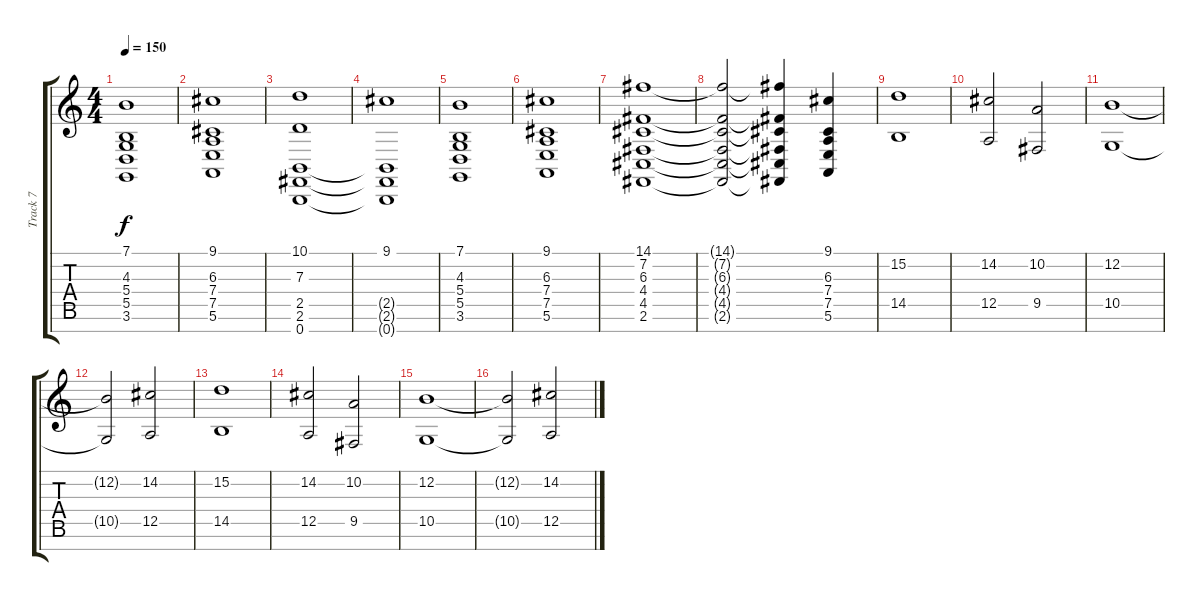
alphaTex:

\track ("Track 7" "Track 7") {instrument stringensemble2}
\staff {score tabs}
\tuning (E4 B3 G3 D3 A2 E2 B1) {hide}
\ts (4 4)
\tempo 150
\clef g2
\ks c
(7.1 4.3 5.4 5.5 3.6).1{dy f} |
(9.1 6.3 7.4 7.5 5.6).1 |
(10.1 7.3 2.5 2.6 0.7).1 |
(9.1 2.5{t} 2.6{t} 0.7{t}).1 |
(7.1 4.3 5.4 5.5 3.6).1 |
(9.1 6.3 7.4 7.5 5.6).1 |
(14.1 7.2 6.3 4.4 4.5 2.6).1 |
(14.1{t} 7.2{t} 6.3{t} 4.4{t} 4.5{t} 2.6{t}).2 (14.1{t} 7.2{t} 6.3{t} 4.4{t} 4.5{t} 2.6{t}).4 (9.1 6.3 7.4 7.5 5.6).4 |
(15.2 14.5).1 |
(14.2 12.5).2 (10.2 9.5).2 |
(12.2 10.5).1 |
(12.2{t} 10.5{t}).2 (14.2 12.5).2 |
(15.2 14.5).1 |
(14.2 12.5).2 (10.2 9.5).2 |
(12.2 10.5).1 |
(12.2{t} 10.5{t}).2 (14.2 12.5).2
